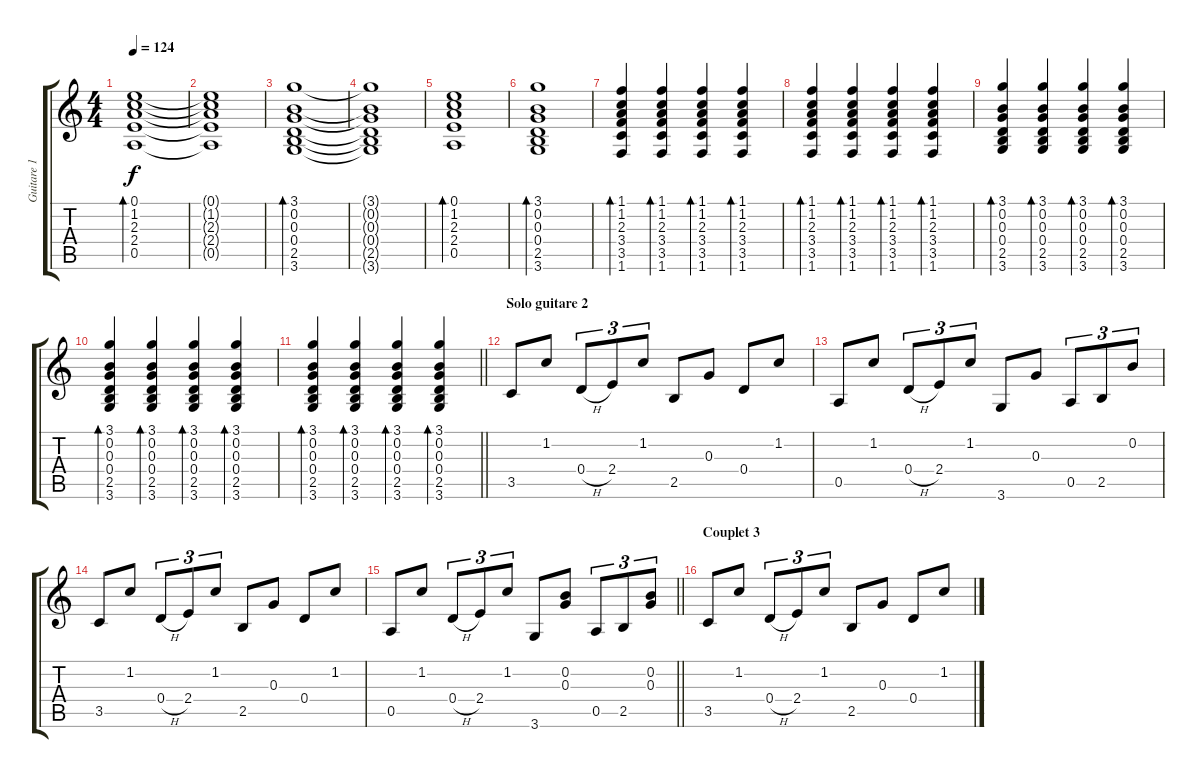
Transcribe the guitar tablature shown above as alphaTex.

\track ("Guitare 1" "Guitare 1") {instrument acousticguitarsteel}
\staff {score tabs}
\tuning (E4 B3 G3 D3 A2 E2) {hide}
\ts (4 4)
\tempo 124
\clef g2
\ks c
(0.1 1.2 2.3 2.4 0.5).1{bd 60 dy f} |
(0.1{t} 1.2{t} 2.3{t} 2.4{t} 0.5{t}).1 |
(3.1 0.2 0.3 0.4 2.5 3.6).1{bd 60} |
(3.1{t} 0.2{t} 0.3{t} 0.4{t} 2.5{t} 3.6{t}).1 |
(0.1 1.2 2.3 2.4 0.5).1{bd 60} |
(3.1 0.2 0.3 0.4 2.5 3.6).1{bd 60} |
(1.1 1.2 2.3 3.4 3.5 1.6).4{bd 60} (1.1 1.2 2.3 3.4 3.5 1.6).4{bd 60} (1.1 1.2 2.3 3.4 3.5 1.6).4{bd 60} (1.1 1.2 2.3 3.4 3.5 1.6).4{bd 60} |
(1.1 1.2 2.3 3.4 3.5 1.6).4{bd 60} (1.1 1.2 2.3 3.4 3.5 1.6).4{bd 60} (1.1 1.2 2.3 3.4 3.5 1.6).4{bd 60} (1.1 1.2 2.3 3.4 3.5 1.6).4{bd 60} |
(3.1 0.2 0.3 0.4 2.5 3.6).4{bd 60} (3.1 0.2 0.3 0.4 2.5 3.6).4{bd 60} (3.1 0.2 0.3 0.4 2.5 3.6).4{bd 60} (3.1 0.2 0.3 0.4 2.5 3.6).4{bd 60} |
(3.1 0.2 0.3 0.4 2.5 3.6).4{bd 60} (3.1 0.2 0.3 0.4 2.5 3.6).4{bd 60} (3.1 0.2 0.3 0.4 2.5 3.6).4{bd 60} (3.1 0.2 0.3 0.4 2.5 3.6).4{bd 60} |
\barLineRight lightlight
(3.1 0.2 0.3 0.4 2.5 3.6).4{bd 60} (3.1 0.2 0.3 0.4 2.5 3.6).4{bd 60} (3.1 0.2 0.3 0.4 2.5 3.6).4{bd 60} (3.1 0.2 0.3 0.4 2.5 3.6).4{bd 60} |
\section ("" "Solo guitare 2")
3.5.8{volume 13} 1.2.8 0.4{h}.8{tu (3 2)} 2.4.8{tu (3 2)} 1.2.8{tu (3 2)} 2.5.8 0.3.8 0.4.8 1.2.8 |
0.5.8 1.2.8 0.4{h}.8{tu (3 2)} 2.4.8{tu (3 2)} 1.2.8{tu (3 2)} 3.6.8 0.3.8 0.5.8{tu (3 2)} 2.5.8{tu (3 2)} 0.2.8{tu (3 2)} |
3.5.8 1.2.8 0.4{h}.8{tu (3 2)} 2.4.8{tu (3 2)} 1.2.8{tu (3 2)} 2.5.8 0.3.8 0.4.8 1.2.8 |
\barLineRight lightlight
0.5.8 1.2.8 0.4{h}.8{tu (3 2)} 2.4.8{tu (3 2)} 1.2.8{tu (3 2)} 3.6.8 (0.2 0.3).8 0.5.8{tu (3 2)} 2.5.8{tu (3 2)} (0.2 0.3).8{tu (3 2)} |
\section ("" "Couplet 3")
3.5.8 1.2.8 0.4{h}.8{tu (3 2)} 2.4.8{tu (3 2)} 1.2.8{tu (3 2)} 2.5.8 0.3.8 0.4.8 1.2.8
